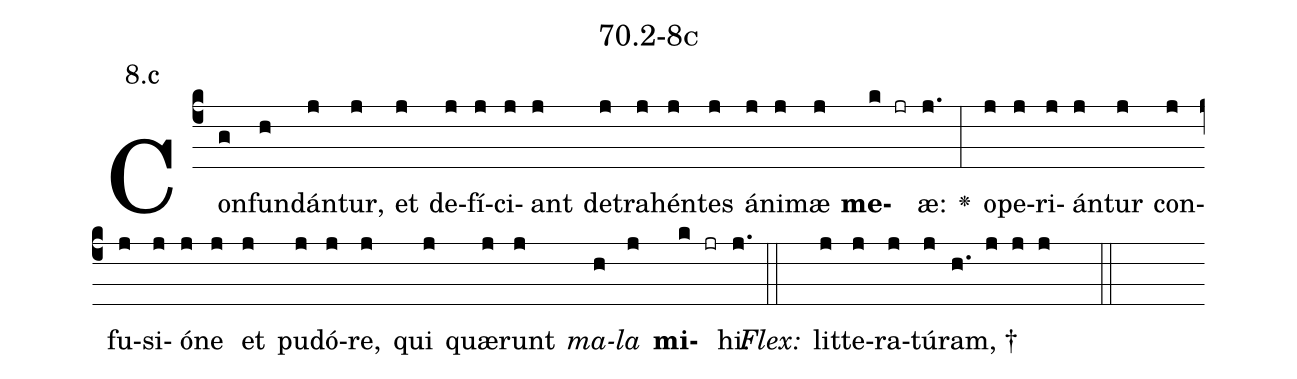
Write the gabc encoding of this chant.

name: 70.2-8c;
annotation: 8.c;
%%
(c4)Con(g)fun(h)dán(j)tur,(j) et(j) de(j)fí(j)ci(j)ant(j) de(j)tra(j)hén(j)tes(j) á(j)ni(j)mæ(j) <b>me</b>(k jr)æ:(j.) <v>\greheightstar</v>(:) o(j)pe(j)ri(j)án(j)tur(j) con(j)fu(j)si(j)ó(j)ne(j) et(j) pu(j)dó(j)re,(j) qui(j) quæ(j)runt(j) <i>ma</i>(h)<i>la</i>(j) <b>mi</b>(k jr)hi.(j.) (::)
<i>Flex:</i>()  lit(j)te(j)ra(j)tú(j)ram, †(h. j j j  ::)

%E(j) u(j) o(h) u(j) a(k) e.(j.) (::)
